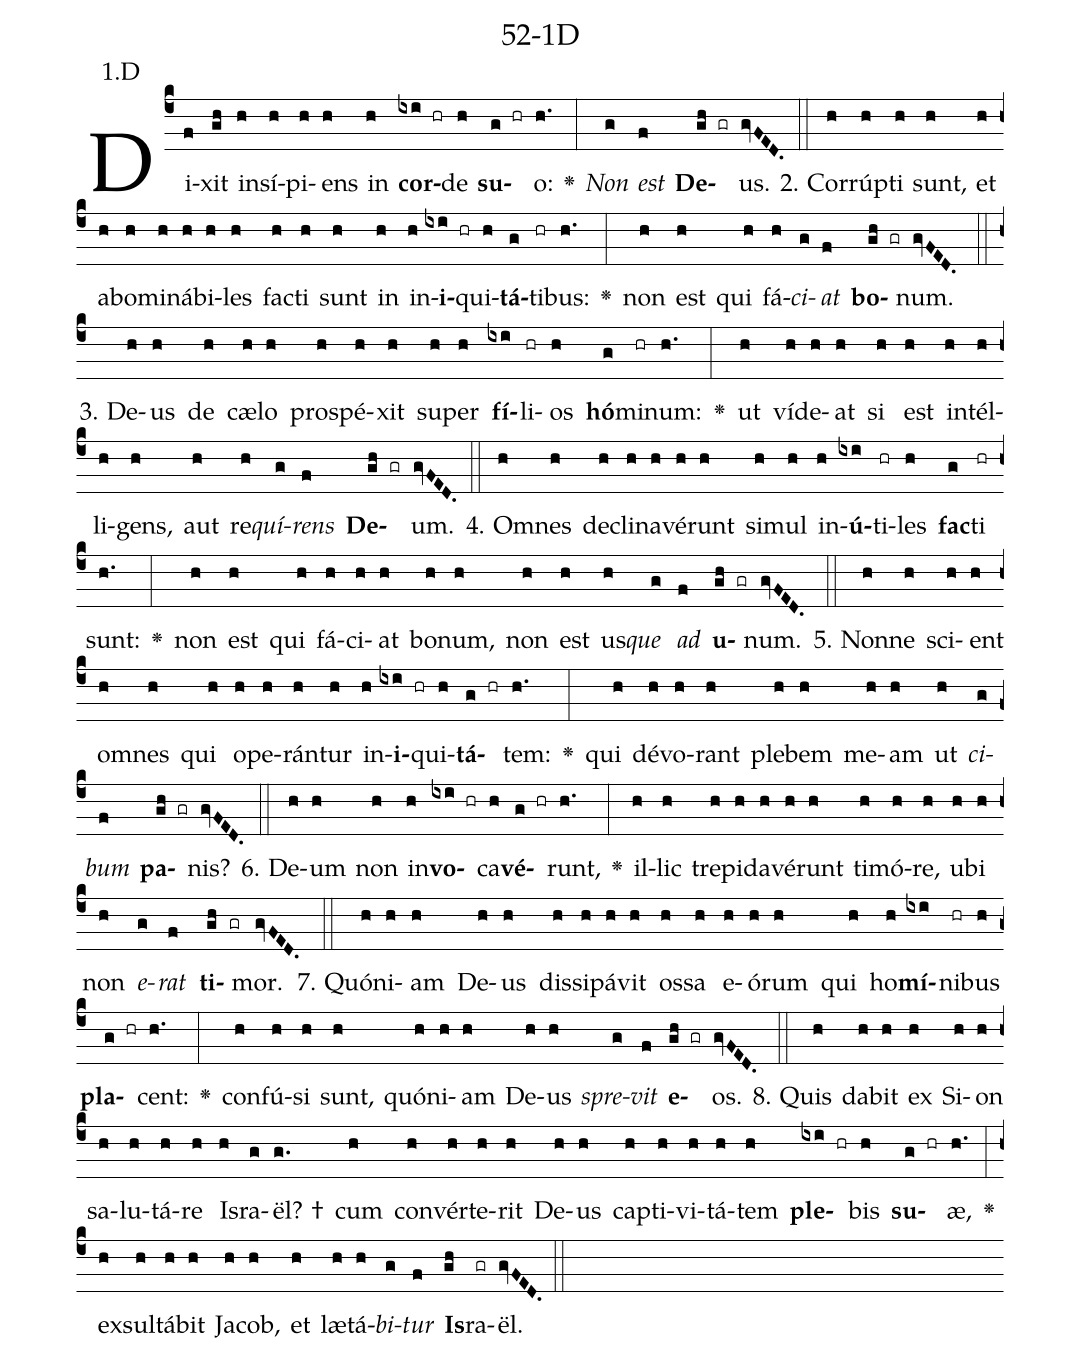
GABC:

name: 52-1D;
annotation: 1.D;
%%
(c4)Di(f)xit(gh) in(h)sí(h)pi(h)ens(h) in(h) <b>cor</b>(ixi hr)de(h) <b>su</b>(g hr)o:(h.) <v>\greheightstar</v>(:) <i>Non</i>(g) <i>est</i>(f) <b>De</b>(gh gr)us.(gvFED.) (::)
2. Cor(h)rúp(h)ti(h) sunt,(h) et(h) ab(h)o(h)mi(h)ná(h)bi(h)les(h) fac(h)ti(h) sunt(h) in(h) in(h)<b>i</b>(ixi hr)qui(h)<b>tá</b>(g)ti(hr)bus:(h.) <v>\greheightstar</v>(:) non(h) est(h) qui(h) fá(h)<i>ci</i>(g)<i>at</i>(f) <b>bo</b>(gh gr)num.(gvFED.) (::)
3. De(h)us(h) de(h) cæ(h)lo(h) pro(h)spé(h)xit(h) su(h)per(h) <b>fí</b>(ixi)li(hr)os(h) <b>hó</b>(g)mi(hr)num:(h.) <v>\greheightstar</v>(:) ut(h) ví(h)de(h)at(h) si(h) est(h) in(h)tél(h)li(h)gens,(h) aut(h) re(h)<i>quí</i>(g)<i>rens</i>(f) <b>De</b>(gh gr)um.(gvFED.) (::)
4. Om(h)nes(h) de(h)cli(h)na(h)vé(h)runt(h) si(h)mul(h) in(h)<b>ú</b>(ixi)ti(hr)les(h) <b>fac</b>(g)ti(hr) sunt:(h.) <v>\greheightstar</v>(:) non(h) est(h) qui(h) fá(h)ci(h)at(h) bo(h)num,(h) non(h) est(h) us(h)<i>que</i>(g) <i>ad</i>(f) <b>u</b>(gh gr)num.(gvFED.) (::)
5. Non(h)ne(h) sci(h)ent(h) om(h)nes(h) qui(h) o(h)pe(h)rán(h)tur(h) in(h)<b>i</b>(ixi hr)qui(h)<b>tá</b>(g hr)tem:(h.) <v>\greheightstar</v>(:) qui(h) dé(h)vo(h)rant(h) ple(h)bem(h) me(h)am(h) ut(h) <i>ci</i>(g)<i>bum</i>(f) <b>pa</b>(gh gr)nis?(gvFED.) (::)
6. De(h)um(h) non(h) in(h)<b>vo</b>(ixi hr)ca(h)<b>vé</b>(g hr)runt,(h.) <v>\greheightstar</v>(:) il(h)lic(h) tre(h)pi(h)da(h)vé(h)runt(h) ti(h)mó(h)re,(h) u(h)bi(h) non(h) <i>e</i>(g)<i>rat</i>(f) <b>ti</b>(gh gr)mor.(gvFED.) (::)
7. Quón(h)i(h)am(h) De(h)us(h) dis(h)si(h)pá(h)vit(h) os(h)sa(h) e(h)ó(h)rum(h) qui(h) ho(h)<b>mí</b>(ixi)ni(hr)bus(h) <b>pla</b>(g hr)cent:(h.) <v>\greheightstar</v>(:) con(h)fú(h)si(h) sunt,(h) quón(h)i(h)am(h) De(h)us(h) <i>spre</i>(g)<i>vit</i>(f) <b>e</b>(gh gr)os.(gvFED.) (::)
8. Quis(h) da(h)bit(h) ex(h) Si(h)on(h) sa(h)lu(h)tá(h)re(h) Is(h)ra(g)ël? †(g.) cum(h) con(h)vér(h)te(h)rit(h) De(h)us(h) cap(h)ti(h)vi(h)tá(h)tem(h) <b>ple</b>(ixi hr)bis(h) <b>su</b>(g hr)æ,(h.) <v>\greheightstar</v>(:) ex(h)sul(h)tá(h)bit(h) Ja(h)cob,(h) et(h) læ(h)tá(h)<i>bi</i>(g)<i>tur</i>(f) <b>Is</b>(gh)ra(gr)ël.(gvFED.) (::)
